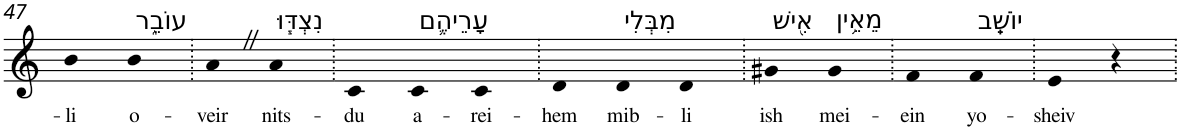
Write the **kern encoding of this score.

**kern	**text
*part1	*part1
*staff1	*staff1
*I"Piano	*
*I'Pno	*
!!LO:PB:g=z
*clefG2	*
*k[]	*
=47	=47
!	!LO:LY:b
4b	-li
!LO:TX:a:t=עוֹבֵ֑ר	!
!	!LO:LY:b
4b	o-
=48.	=48.
!	!LO:LY:b
4aZ	-veir
!LO:TX:a:t=נִצְדּ֧וּ	!
!	!LO:LY:b
4a	nits-
=49.	=49.
!	!LO:LY:b
4c	-du
!LO:TX:a:t=עָרֵיהֶ֛ם	!
!	!LO:LY:b
4c	a-
!	!LO:LY:b
4c	-rei-
=50.	=50.
!	!LO:LY:b
4d	-hem
!LO:TX:a:t=מִבְּלִי	!
!	!LO:LY:b
4d	mib-
!	!LO:LY:b
4d	-li
=51.	=51.
!LO:TX:a:t=אִ֖ישׁ	!
!	!LO:LY:b
4g#X	ish
!LO:TX:a:t=מֵאֵ֥ין	!
!	!LO:LY:b
4g#	mei-
=52.	=52.
!	!LO:LY:b
4f	-ein
!LO:TX:a:t=יוֹשֵֽׁב	!
!	!LO:LY:b
4f	yo-
=53.	=53.
!	!LO:LY:b
4e	-sheiv
4r	.
=.	=.
*-	*-
